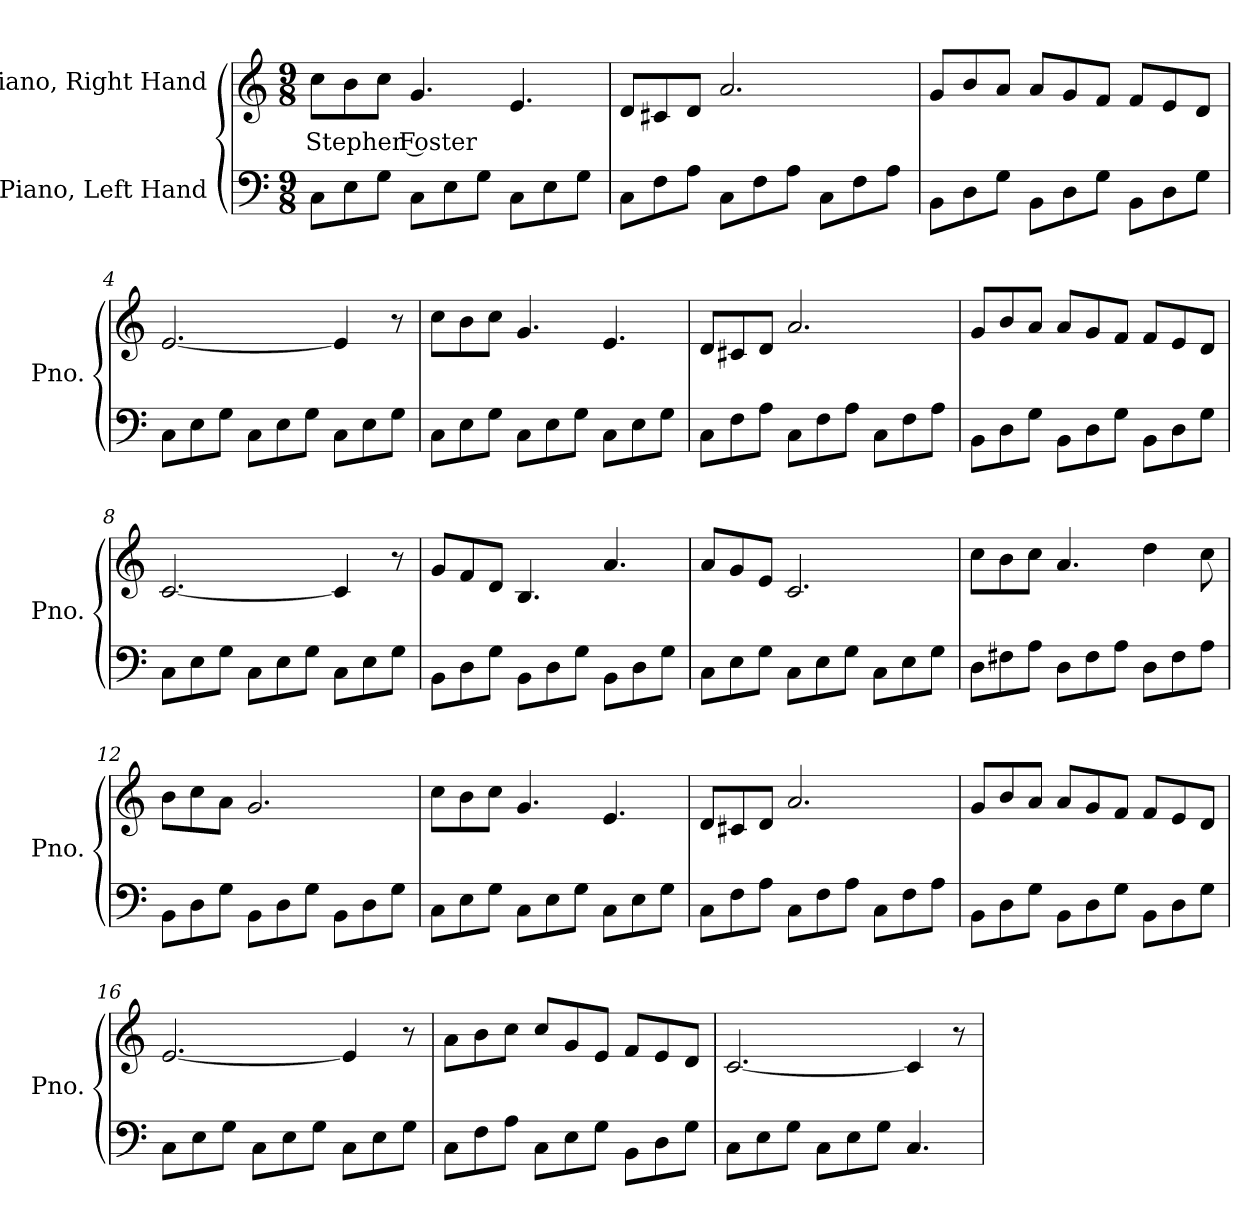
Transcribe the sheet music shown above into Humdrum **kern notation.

**kern	**kern	**text
*part2	*part1	*part1
*staff2	*staff1	*staff1
*I"Piano, Left Hand	*I"Piano, Right Hand	*
*I'Pno.	*I'Pno.	*
*clefF4	*clefG2	*
*k[]	*k[]	*
*M9/8	*M9/8	*
*MM79	*MM79	*
=1	=1	=1
!	!	!LO:LY:b
8C\L	8cc\L	Stephen Foster
8E\	8b\	.
8G\J	8cc\J	.
8C\L	4.g/	.
8E\	.	.
8G\J	.	.
8C\L	4.e/	.
8E\	.	.
8G\J	.	.
=2	=2	=2
8C\L	8d/L	.
8F\	8c#X/	.
8A\J	8d/J	.
8C\L	2.a/	.
8F\	.	.
8A\J	.	.
8C\L	.	.
8F\	.	.
8A\J	.	.
=3	=3	=3
8BB\L	8g/L	.
8D\	8b/	.
8G\J	8a/J	.
8BB\L	8a/L	.
8D\	8g/	.
8G\J	8f/J	.
8BB\L	8f/L	.
8D\	8e/	.
8G\J	8d/J	.
!!LO:LB:g=z
=4	=4	=4
8C\L	[2.e/	.
8E\	.	.
8G\J	.	.
8C\L	.	.
8E\	.	.
8G\J	.	.
8C\L	4e/]	.
8E\	.	.
8G\J	8r	.
=5	=5	=5
8C\L	8cc\L	.
8E\	8b\	.
8G\J	8cc\J	.
8C\L	4.g/	.
8E\	.	.
8G\J	.	.
8C\L	4.e/	.
8E\	.	.
8G\J	.	.
=6	=6	=6
8C\L	8d/L	.
8F\	8c#X/	.
8A\J	8d/J	.
8C\L	2.a/	.
8F\	.	.
8A\J	.	.
8C\L	.	.
8F\	.	.
8A\J	.	.
=7	=7	=7
8BB\L	8g/L	.
8D\	8b/	.
8G\J	8a/J	.
8BB\L	8a/L	.
8D\	8g/	.
8G\J	8f/J	.
8BB\L	8f/L	.
8D\	8e/	.
8G\J	8d/J	.
!!LO:LB:g=z
=8	=8	=8
8C\L	[2.c/	.
8E\	.	.
8G\J	.	.
8C\L	.	.
8E\	.	.
8G\J	.	.
8C\L	4c/]	.
8E\	.	.
8G\J	8r	.
=9	=9	=9
8BB\L	8g/L	.
8D\	8f/	.
8G\J	8d/J	.
8BB\L	4.B/	.
8D\	.	.
8G\J	.	.
8BB\L	4.a/	.
8D\	.	.
8G\J	.	.
=10	=10	=10
8C\L	8a/L	.
8E\	8g/	.
8G\J	8e/J	.
8C\L	2.c/	.
8E\	.	.
8G\J	.	.
8C\L	.	.
8E\	.	.
8G\J	.	.
=11	=11	=11
8D\L	8cc\L	.
8F#X\	8b\	.
8A\J	8cc\J	.
8D\L	4.a/	.
8F#\	.	.
8A\J	.	.
8D\L	4dd\	.
8F#\	.	.
8A\J	8cc\	.
!!LO:LB:g=z
=12	=12	=12
8BB\L	8b\L	.
8D\	8cc\	.
8G\J	8a\J	.
8BB\L	2.g/	.
8D\	.	.
8G\J	.	.
8BB\L	.	.
8D\	.	.
8G\J	.	.
=13	=13	=13
8C\L	8cc\L	.
8E\	8b\	.
8G\J	8cc\J	.
8C\L	4.g/	.
8E\	.	.
8G\J	.	.
8C\L	4.e/	.
8E\	.	.
8G\J	.	.
=14	=14	=14
8C\L	8d/L	.
8F\	8c#X/	.
8A\J	8d/J	.
8C\L	2.a/	.
8F\	.	.
8A\J	.	.
8C\L	.	.
8F\	.	.
8A\J	.	.
=15	=15	=15
8BB\L	8g/L	.
8D\	8b/	.
8G\J	8a/J	.
8BB\L	8a/L	.
8D\	8g/	.
8G\J	8f/J	.
8BB\L	8f/L	.
8D\	8e/	.
8G\J	8d/J	.
!!LO:LB:g=z
=16	=16	=16
8C\L	[2.e/	.
8E\	.	.
8G\J	.	.
8C\L	.	.
8E\	.	.
8G\J	.	.
8C\L	4e/]	.
8E\	.	.
8G\J	8r	.
=17	=17	=17
8C\L	8a\L	.
8F\	8b\	.
8A\J	8cc\J	.
8C\L	8cc/L	.
8E\	8g/	.
8G\J	8e/J	.
8BB\L	8f/L	.
8D\	8e/	.
8G\J	8d/J	.
=18	=18	=18
8C\L	[2.c/	.
8E\	.	.
8G\J	.	.
8C\L	.	.
8E\	.	.
8G\J	.	.
4.C/	4c/]	.
.	8r	.
=	=	=
*-	*-	*-
